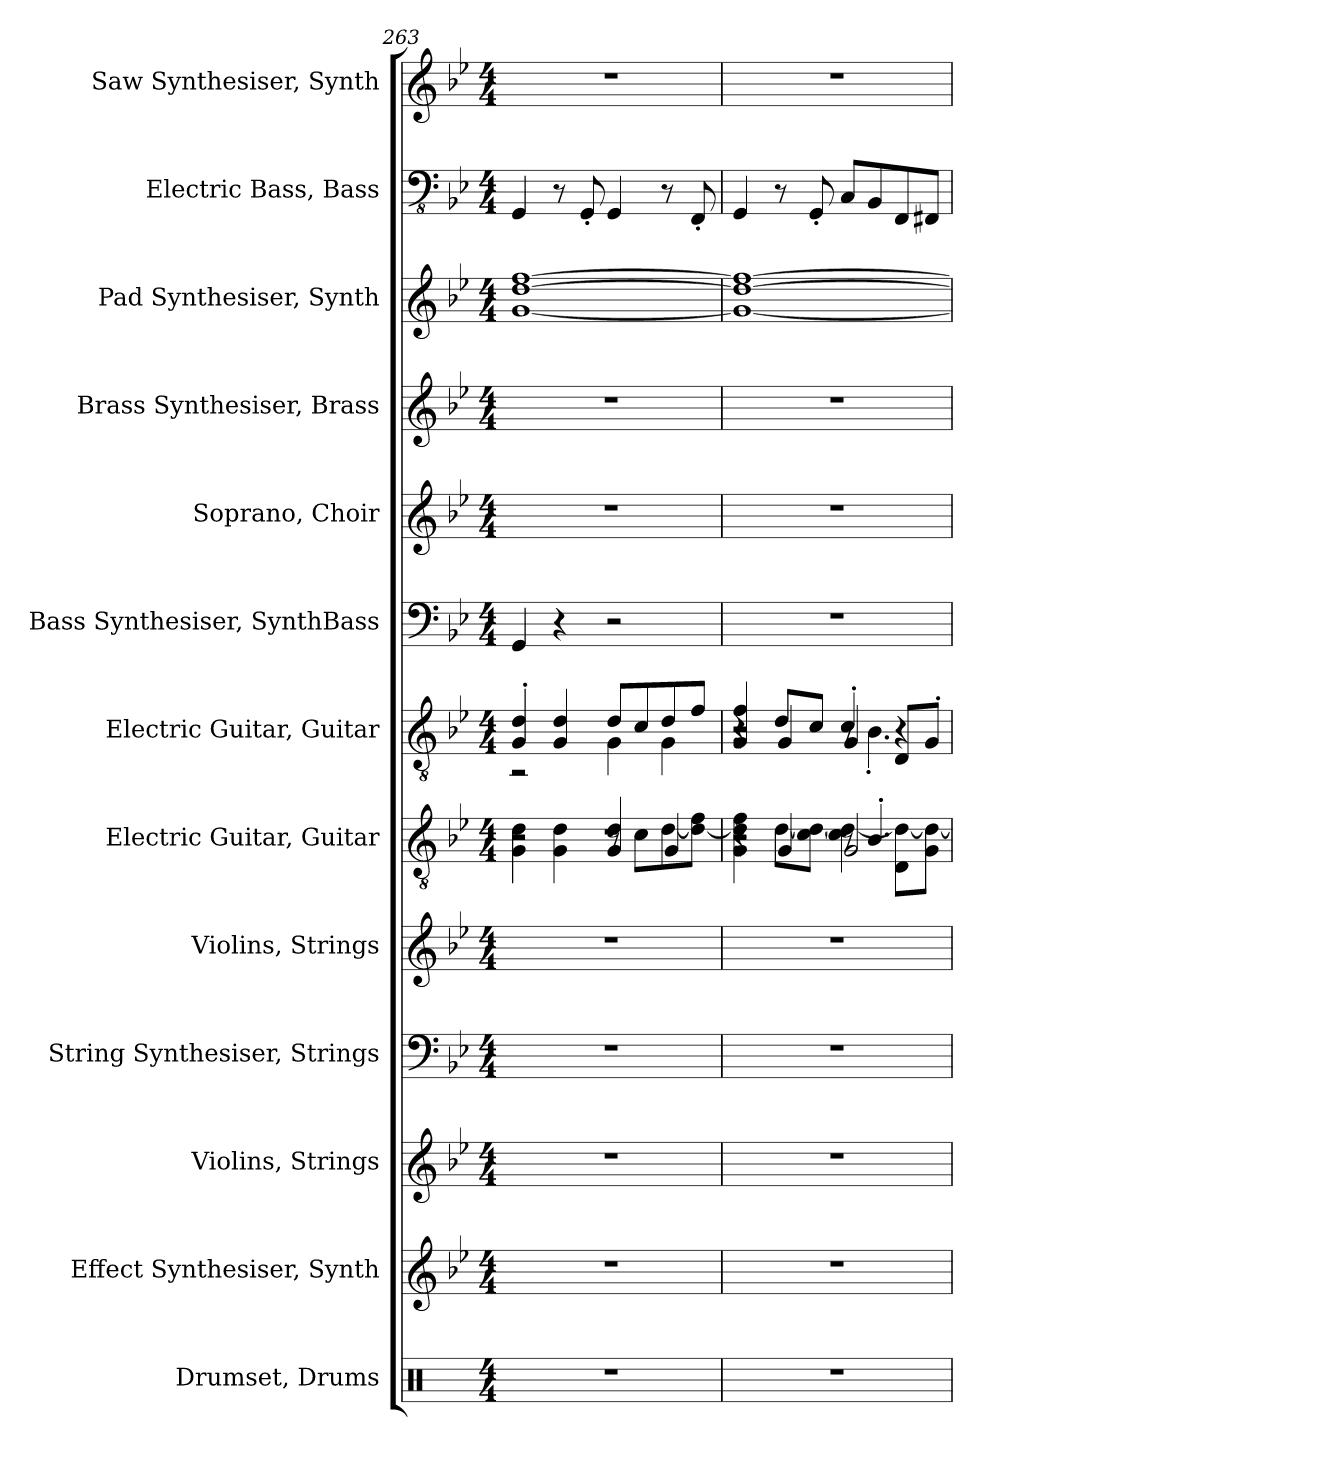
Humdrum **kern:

**kern	**kern	**kern	**kern	**kern	**kern	**kern	**kern	**kern	**kern	**kern	**kern	**kern
*part13	*part12	*part11	*part10	*part9	*part8	*part7	*part6	*part5	*part4	*part3	*part2	*part1
*staff13	*staff12	*staff11	*staff10	*staff9	*staff8	*staff7	*staff6	*staff5	*staff4	*staff3	*staff2	*staff1
*I"Drumset, Drums	*I"Effect Synthesiser, Synth	*I"Violins, Strings	*I"String Synthesiser, Strings	*I"Violins, Strings	*I"Electric Guitar, Guitar	*I"Electric Guitar, Guitar	*I"Bass Synthesiser, SynthBass	*I"Soprano, Choir	*I"Brass Synthesiser, Brass	*I"Pad Synthesiser, Synth	*I"Electric Bass, Bass	*I"Saw Synthesiser, Synth
*I'Drs.	*I'Synth.	*I'Vlns.	*I'Synth.	*I'Vlns.	*I'El. Guit.	*I'El. Guit.	*I'Synth.	*I'S.	*I'Synth.	*I'Synth.	*I'El. B.	*I'Synth.
*clefX	*clefG2	*clefG2	*clefF4	*clefG2	*clefGv2	*clefGv2	*clefF4	*clefG2	*clefG2	*clefG2	*clefFv4	*clefG2
*k[]	*k[b-e-]	*k[b-e-]	*k[b-e-]	*k[b-e-]	*k[b-e-]	*k[b-e-]	*k[b-e-]	*k[b-e-]	*k[b-e-]	*k[b-e-]	*k[b-e-]	*k[b-e-]
*M4/4	*M4/4	*M4/4	*M4/4	*M4/4	*M4/4	*M4/4	*M4/4	*M4/4	*M4/4	*M4/4	*M4/4	*M4/4
=263	=263	=263	=263	=263	=263	=263	=263	=263	=263	=263	=263	=263
*	*	*	*	*	*^	*^	*	*	*	*	*	*
*	*	*	*	*	*	*^	*	*	*	*	*	*	*	*
1r	1r	1r	1r	1r	1r	4G\ 4d\	2r	4G/' 4d/'	2r	4GG/	1r	1r	[1g [1dd [1ff	4GGG/	1r
.	.	.	.	.	.	4G\ 4d\	.	4G/ 4d/	.	4r	.	.	.	8r	.
.	.	.	.	.	.	.	.	.	.	.	.	.	.	8GGG'/	.
.	.	.	.	.	.	8r	4G/ 4d/	8d/L	4G\	2r	.	.	.	4GGG/	.
.	.	.	.	.	.	8c\L	.	8c/	.	.	.	.	.	.	.
.	.	.	.	.	.	[8d\	4G/	8d/	4G\	.	.	.	.	8r	.
.	.	.	.	.	.	8d\_ 8f\J	.	8f/J	.	.	.	.	.	8FFF'/	.
!!LO:PB:g=z
=264	=264	=264	=264	=264	=264	=264	=264	=264	=264	=264	=264	=264	=264	=264	=264
*	*	*	*	*	*	*	*	*	*^	*	*	*	*	*	*
1r	1r	1r	1r	1r	2r	4G\ 4d\] 4f\	4r	4G/ 4f/	2r	4r	1r	1r	1r	1g_ 1dd_ 1ff_	4GGG/	1r
.	.	.	.	.	.	[8d\L	4G/	8d/L	.	4G/	.	.	.	.	8r	.
.	.	.	.	.	.	8c\ 8d\_J	.	8c/J	.	.	.	.	.	.	8GGG'/	.
.	.	.	.	.	8r	4c\ 4d\_	2G/	4c'/	8r	4G/	.	.	.	.	8CC/L	.
.	.	.	.	.	4.B-'/	.	.	.	4.B-'\	.	.	.	.	.	8BBB-/	.
.	.	.	.	.	.	8D\ 8d\_L	.	8D/L	.	4r	.	.	.	.	8FFF/	.
.	.	.	.	.	.	8G\ 8d\_J	.	8G'/J	.	.	.	.	.	.	8FFF#X/J	.
*	*	*	*	*	*v	*v	*v	*	*	*	*	*	*	*	*	*
*	*	*	*	*	*	*v	*v	*v	*	*	*	*	*	*
=	=	=	=	=	=	=	=	=	=	=	=	=
*-	*-	*-	*-	*-	*-	*-	*-	*-	*-	*-	*-	*-
